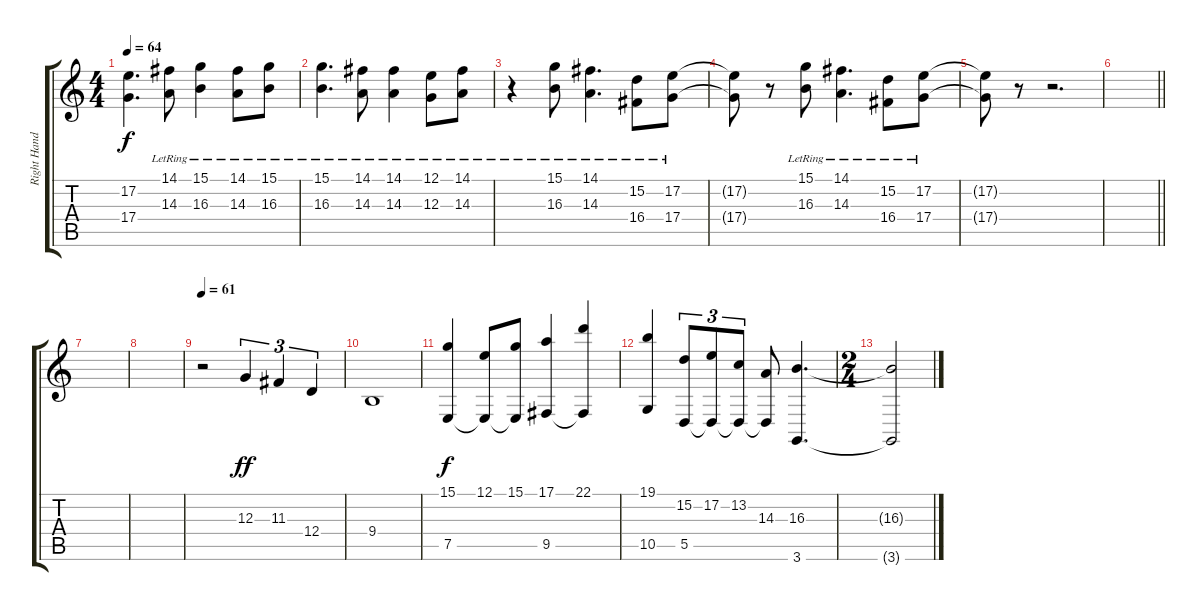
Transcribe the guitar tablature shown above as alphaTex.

\track ("Right Hand - Mic Michaeli" "Right Hand") {instrument electricgrandpiano}
\staff {score tabs}
\tuning (E4 B3 G3 D3 A2 E2) {hide}
\ts (4 4)
\tempo 64
\clef g2
\ks c
(17.2{t} 17.4{t}).4{d dy f} (14.1{lr} 14.3{lr}).8 (15.1{lr} 16.3{lr}).4 (14.1{lr} 14.3{lr}).8 (15.1{lr} 16.3{lr}).8 |
(15.1{lr} 16.3{lr}).4{d} (14.1{lr} 14.3{lr}).8 (14.1{lr} 14.3{lr}).4 (12.1{lr} 12.3{lr}).8 (14.1{lr} 14.3{lr}).8 |
r.4 (15.1{lr} 16.3{lr}).8 (14.1{lr} 14.3{lr}).4{d} (15.2{lr} 16.4{lr}).8 (17.2{lr} 17.4{lr}).8 |
(17.2{t} 17.4{t}).8 r.8 (15.1{lr} 16.3{lr}).8 (14.1{lr} 14.3{lr}).4{d} (15.2{lr} 16.4{lr}).8 (17.2{lr} 17.4{lr}).8 |
(17.2{t} 17.4{t}).8 r.8 r.2{d} |
\barLineRight lightlight
|
|
|
\tempo 61
r.2 12.3.4{tu (3 2) dy ff} 11.3.4{tu (3 2)} 12.4.4{tu (3 2)} |
9.4.1 |
(15.1 7.5).4{dy f} (12.1 7.5{t}).8 (15.1 7.5{t}).8 (17.1 9.5).4 (22.1 9.5{t}).4 |
(19.1 10.5).4 (15.2 5.5).8{tu (3 2)} (17.2 5.5{t}).8{tu (3 2)} (13.2 5.5{t}).8{tu (3 2)} (14.3 5.5{t}).8 (16.3 3.6).4{d} |
\ts (2 4)
(16.3{t} 3.6{t}).2
